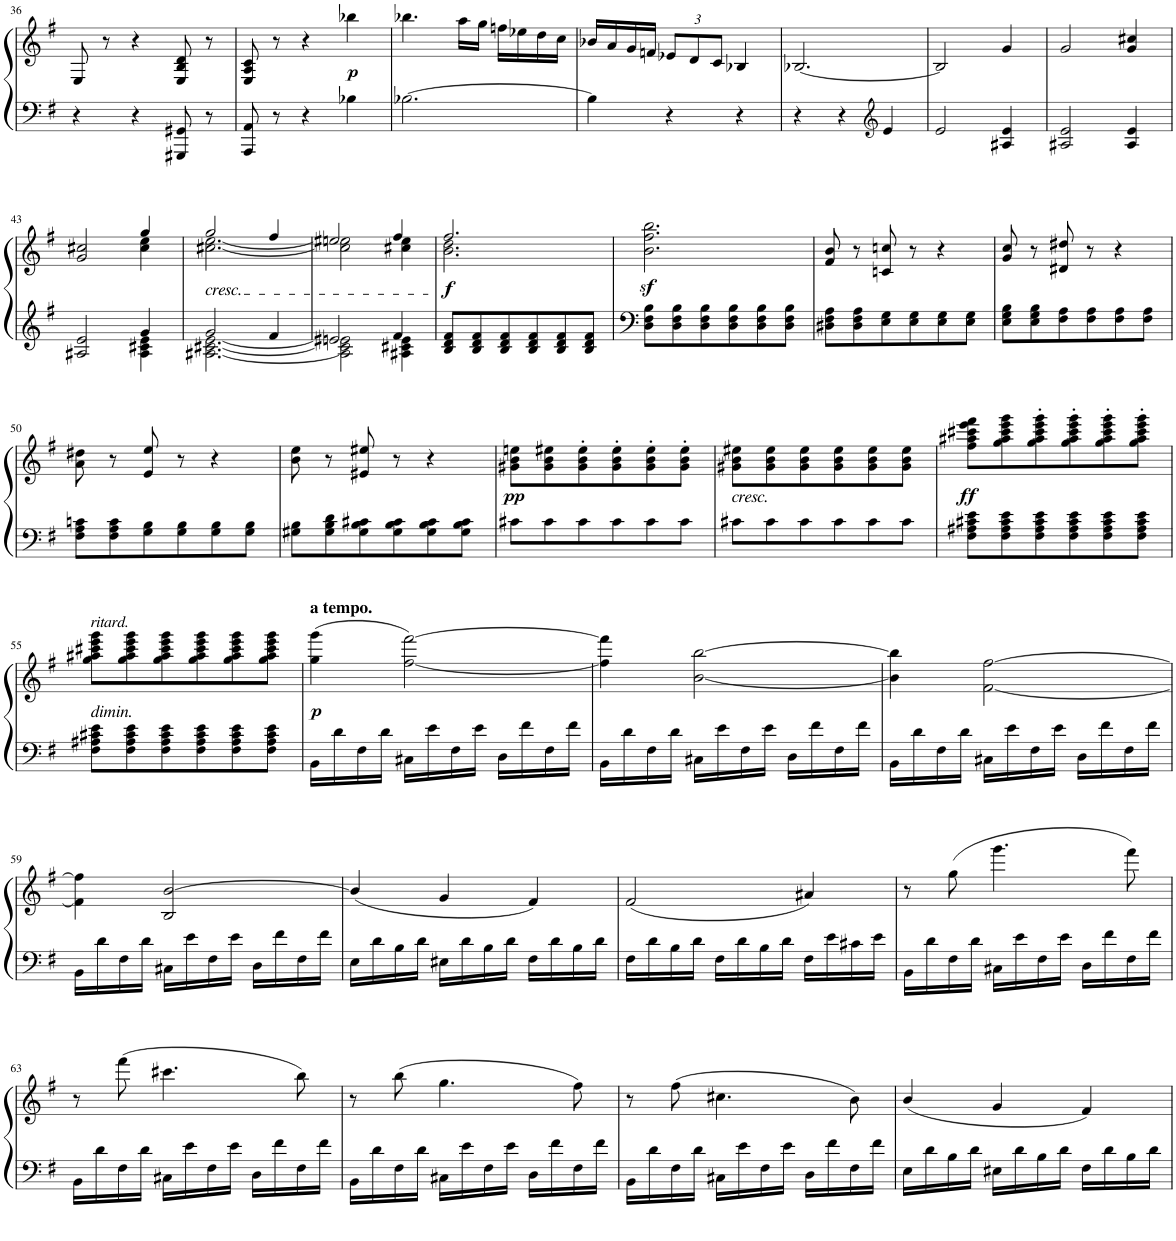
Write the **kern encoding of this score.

**kern	**kern	**dynam
*part1	*part1	*part1
*staff2	*staff1	*staff1/2
*I"Piano	*	*
*I'Pno.	*	*
!!LO:PB:g=z
*clefF4	*clefG2	*
*k[f#]	*k[f#]	*
*M3/4	*M3/4	*
=36	=36	=36
4r	8E/	.
.	8r	.
4r	4r	.
8GGG#X/ 8GG#X/	8E/ 8B/ 8d/	.
8r	8r	.
=37	=37	=37
8AAA/ 8AA/	8E/ 8A/ 8c/	.
8r	8r	.
4r	4r	.
!	!	!LO:DY:b
4B-X\	4bb-X\	p
=38	=38	=38
[2.B-X\	4.bb-X\	.
.	16aa\LL	.
.	16gg\JJ	.
.	16ffn\LL	.
.	16ee-X\	.
.	16dd\	.
.	16cc\JJ	.
=39	=39	=39
4B-\]	16b-X/LL	.
.	16a/	.
.	16g/	.
.	16fn/JJ	.
*	*Xbrackettup	*
4r	12e-X/L	.
.	12d/	.
.	12c/J	.
4r	4B-X/	.
=40	=40	=40
4r	[2.B-X/	.
4r	.	.
*clefG2	*	*
4e/	.	.
=41	=41	=41
2e/	2B-/]	.
4A#X/ 4e/	4g/	.
=42	=42	=42
2A#X/ 2e/	2g/	.
4A#/ 4e/	4g/ 4cc#X/	.
!!LO:LB:g=z
=43	=43	=43
*^	*^	*
2A#X/ 2e/	2ryy	2g/ 2cc#X/	2ryy	.
4g/	4A#\ 4c#X\ 4e\	4gg/	4cc#\ 4ee\	.
=44	=44	=44	=44	=44
!	!	!LO:TX:b:i:t=cresc.	!	!
2g/	[2.A#X\ [2.c#X\ [2.e\	2gg/	[2.cc#X\ [2.ee\	.
4f#/	.	4ff#/	.	.
=45	=45	=45	=45	=45
2e#X/	2A#\] 2c#\] 2en\]	2ee#X/	2cc#\] 2een\]	.
4f#/	4A#X\ 4c#X\ 4e\	4ff#/	4cc#X\ 4ee\	.
=46	=46	=46	=46	=46
!	!	!	!	!LO:DY:b
*v	*v	*	*	*
8B/ 8d/ 8f#/L	2.ff#/	2.b\ 2.dd\	f
8B/ 8d/ 8f#/	.	.	.
8B/ 8d/ 8f#/	.	.	.
8B/ 8d/ 8f#/	.	.	.
8B/ 8d/ 8f#/	.	.	.
8B/ 8d/ 8f#/J	.	.	.
*	*v	*v	*
=47	=47	=47
8D\ 8F#\ 8B\L	2.b\z< 2.ff#\z< 2.bb\z<	.
8D\ 8F#\ 8B\	.	.
8D\ 8F#\ 8B\	.	.
8D\ 8F#\ 8B\	.	.
8D\ 8F#\ 8B\	.	.
8D\ 8F#\ 8B\J	.	.
=48	=48	=48
8D#X\ 8F#\ 8A\L	8f#/ 8b/	.
8D#\ 8F#\ 8A\	8r	.
8E\ 8G\	8cn/ 8ccn/	.
8E\ 8G\	8r	.
8E\ 8G\	4r	.
8E\ 8G\J	.	.
=49	=49	=49
8E\ 8G\ 8B\L	8g/ 8cc/	.
8E\ 8G\ 8B\	8r	.
8F#\ 8A\	8d#X/ 8dd#X/	.
8F#\ 8A\	8r	.
8F#\ 8A\	4r	.
8F#\ 8A\J	.	.
!!LO:LB:g=z
=50	=50	=50
8F#\ 8A\ 8cn\L	8a\ 8dd#X\	.
8F#\ 8A\ 8c\	8r	.
8G\ 8B\	8e/ 8ee/	.
8G\ 8B\	8r	.
8G\ 8B\	4r	.
8G\ 8B\J	.	.
=51	=51	=51
8G#X\ 8B\L	8b\ 8ee\	.
8G#\ 8B\ 8d\	8r	.
8G#\ 8B\ 8c#X\	8e#X/ 8ee#X/	.
8G#\ 8B\ 8c#\	8r	.
8G#\ 8B\ 8c#\	4r	.
8G#\ 8B\ 8c#\J	.	.
=52	=52	=52
!	!	!LO:DY:b
8c#X\L	8g#X\ 8b\ 8een\L	pp
8c#\	8g#\ 8b\ 8ee#X\	.
8c#\	8g#\' 8b\' 8ee#\'	.
8c#\	8g#\' 8b\' 8ee#\'	.
8c#\	8g#\' 8b\' 8ee#\'	.
8c#\J	8g#\' 8b\' 8ee#\'J	.
=53	=53	=53
!	!LO:TX:b:i:t=cresc.	!
8c#X\L	8g#X\ 8b\ 8ee#X\L	.
8c#\	8g#\ 8b\ 8ee#\	.
8c#\	8g#\ 8b\ 8ee#\	.
8c#\	8g#\ 8b\ 8ee#\	.
8c#\	8g#\ 8b\ 8ee#\	.
8c#\J	8g#\ 8b\ 8ee#\J	.
=54	=54	=54
!	!	!LO:DY:b
8F#\ 8A#X\ 8c#X\ 8e\L	8ff#\ 8aa#X\ 8ccc#X\ 8eee\ 8fff#\L	ff
8F#\ 8A#\ 8c#\ 8e\	8gg\ 8aa#\ 8ccc#\ 8eee\ 8ggg\	.
8F#\ 8A#\ 8c#\ 8e\	8gg\' 8aa#\' 8ccc#\' 8eee\' 8ggg\'	.
8F#\ 8A#\ 8c#\ 8e\	8gg\' 8aa#\' 8ccc#\' 8eee\' 8ggg\'	.
8F#\ 8A#\ 8c#\ 8e\	8gg\' 8aa#\' 8ccc#\' 8eee\' 8ggg\'	.
8F#\ 8A#\ 8c#\ 8e\J	8gg\' 8aa#\' 8ccc#\' 8eee\' 8ggg\'J	.
!!LO:LB:g=z
=55	=55	=55
!	!LO:TX:a:i:t=ritard.	!
!	!LO:TX:b:i:t=dimin.	!
8F#\ 8A#X\ 8c#X\ 8e\L	8gg\ 8aa#X\ 8ccc#X\ 8eee\ 8ggg\L	.
8F#\ 8A#\ 8c#\ 8e\	8gg\ 8aa#\ 8ccc#\ 8eee\ 8ggg\	.
8F#\ 8A#\ 8c#\ 8e\	8gg\ 8aa#\ 8ccc#\ 8eee\ 8ggg\	.
8F#\ 8A#\ 8c#\ 8e\	8gg\ 8aa#\ 8ccc#\ 8eee\ 8ggg\	.
8F#\ 8A#\ 8c#\ 8e\	8gg\ 8aa#\ 8ccc#\ 8eee\ 8ggg\	.
8F#\ 8A#\ 8c#\ 8e\J	8gg\ 8aa#\ 8ccc#\ 8eee\ 8ggg\J	.
=56	=56	=56
!	!LO:TX:a:B:t=a tempo.	!
!	!	!LO:DY:b
16BB\LL	(4gg\ 4ggg\	p
16d\	.	.
16F#\	.	.
16d\JJ	.	.
16C#X\LL	[2ff#\ [2fff#\)	.
16e\	.	.
16F#\	.	.
16e\JJ	.	.
16D\LL	.	.
16f#\	.	.
16F#\	.	.
16f#\JJ	.	.
=57	=57	=57
16BB\LL	4ff#\] 4fff#\]	.
16d\	.	.
16F#\	.	.
16d\JJ	.	.
16C#X\LL	[2b\ [2bb\	.
16e\	.	.
16F#\	.	.
16e\JJ	.	.
16D\LL	.	.
16f#\	.	.
16F#\	.	.
16f#\JJ	.	.
=58	=58	=58
16BB\LL	4b\] 4bb\]	.
16d\	.	.
16F#\	.	.
16d\JJ	.	.
16C#X\LL	[2f#\ [2ff#\	.
16e\	.	.
16F#\	.	.
16e\JJ	.	.
16D\LL	.	.
16f#\	.	.
16F#\	.	.
16f#\JJ	.	.
!!LO:LB:g=z
=59	=59	=59
16BB\LL	4f#\] 4ff#\]	.
16d\	.	.
16F#\	.	.
16d\JJ	.	.
16C#X\LL	2B/ [2b/	.
16e\	.	.
16F#\	.	.
16e\JJ	.	.
16D\LL	.	.
16f#\	.	.
16F#\	.	.
16f#\JJ	.	.
=60	=60	=60
16E\LL	(4b/]	.
16d\	.	.
16B\	.	.
16d\JJ	.	.
16E#X\LL	4g^/	.
16d\	.	.
16B\	.	.
16d\JJ	.	.
16F#\LL	4f#/)	.
16d\	.	.
16B\	.	.
16d\JJ	.	.
=61	=61	=61
16F#\LL	(2f#/	.
16d\	.	.
16B\	.	.
16d\JJ	.	.
16F#\LL	.	.
16d\	.	.
16B\	.	.
16d\JJ	.	.
16F#\LL	4a#X/)	.
16e\	.	.
16c#X\	.	.
16e\JJ	.	.
=62	=62	=62
16BB\LL	8r	.
16d\	.	.
16F#\	(8gg\	.
16d\JJ	.	.
16C#X\LL	4.ggg\	.
16e\	.	.
16F#\	.	.
16e\JJ	.	.
16D\LL	.	.
16f#\	.	.
16F#\	8fff#\)	.
16f#\JJ	.	.
!!LO:LB:g=z
=63	=63	=63
16BB\LL	8r	.
16d\	.	.
16F#\	(8fff#\	.
16d\JJ	.	.
16C#X\LL	4.ccc#X\	.
16e\	.	.
16F#\	.	.
16e\JJ	.	.
16D\LL	.	.
16f#\	.	.
16F#\	8bb\)	.
16f#\JJ	.	.
=64	=64	=64
16BB\LL	8r	.
16d\	.	.
16F#\	(8bb\	.
16d\JJ	.	.
16C#X\LL	4.gg\	.
16e\	.	.
16F#\	.	.
16e\JJ	.	.
16D\LL	.	.
16f#\	.	.
16F#\	8ff#\)	.
16f#\JJ	.	.
=65	=65	=65
16BB\LL	8r	.
16d\	.	.
16F#\	(8ff#\	.
16d\JJ	.	.
16C#X\LL	4.cc#X\	.
16e\	.	.
16F#\	.	.
16e\JJ	.	.
16D\LL	.	.
16f#\	.	.
16F#\	8b\)	.
16f#\JJ	.	.
=66	=66	=66
16E\LL	(4b/	.
16d\	.	.
16B\	.	.
16d\JJ	.	.
16E#X\LL	4g^/	.
16d\	.	.
16B\	.	.
16d\JJ	.	.
16F#\LL	4f#/)	.
16d\	.	.
16B\	.	.
16d\JJ	.	.
=	=	=
*-	*-	*-
